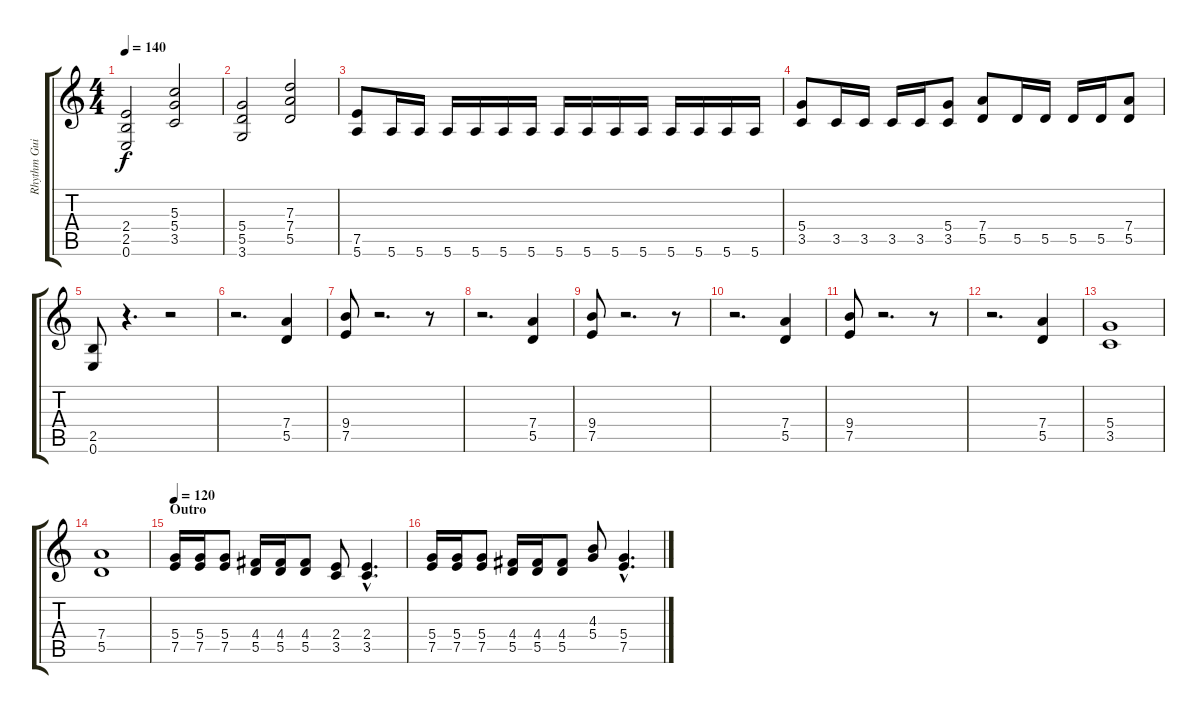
\track ("Rhythm Guitar 1" "Rhythm Gui") {instrument overdrivenguitar}
\staff {score tabs}
\tuning (E4 B3 G3 D3 A2 E2) {hide}
\ts (4 4)
\tempo 140
\clef g2
\ks c
(2.4 2.5 0.6).2{dy f} (5.3 5.4 3.5).2 |
(5.4 5.5 3.6).2 (7.3 7.4 5.5).2 |
(7.5 5.6).8 5.6.16 5.6.16 5.6.16 5.6.16 5.6.16 5.6.16 5.6.16 5.6.16 5.6.16 5.6.16 5.6.16 5.6.16 5.6.16 5.6.16 |
(5.4 3.5).8 3.5.16 3.5.16 3.5.16 3.5.16 (5.4 3.5).8 (7.4 5.5).8 5.5.16 5.5.16 5.5.16 5.5.16 (7.4 5.5).8 |
(2.5 0.6).8 r.4{d} r.2 |
r.2{d} (7.4 5.5).4 |
(9.4 7.5).8 r.2{d} r.8 |
r.2{d} (7.4 5.5).4 |
(9.4 7.5).8 r.2{d} r.8 |
r.2{d} (7.4 5.5).4 |
(9.4 7.5).8 r.2{d} r.8 |
r.2{d} (7.4 5.5).4 |
(5.4 3.5).1 |
(7.4 5.5).1 |
\section ("" "Outro")
\tempo 120
(5.4 7.5).16 (5.4 7.5).16 (5.4 7.5).8 (4.4 5.5).16 (4.4 5.5).16 (4.4 5.5).8 (2.4 3.5).8 (2.4{hac} 3.5{hac}).4{d} |
(5.4 7.5).16 (5.4 7.5).16 (5.4 7.5).8 (4.4 5.5).16 (4.4 5.5).16 (4.4 5.5).8 (4.3 5.4).8 (5.4{hac} 7.5{hac}).4{d}
